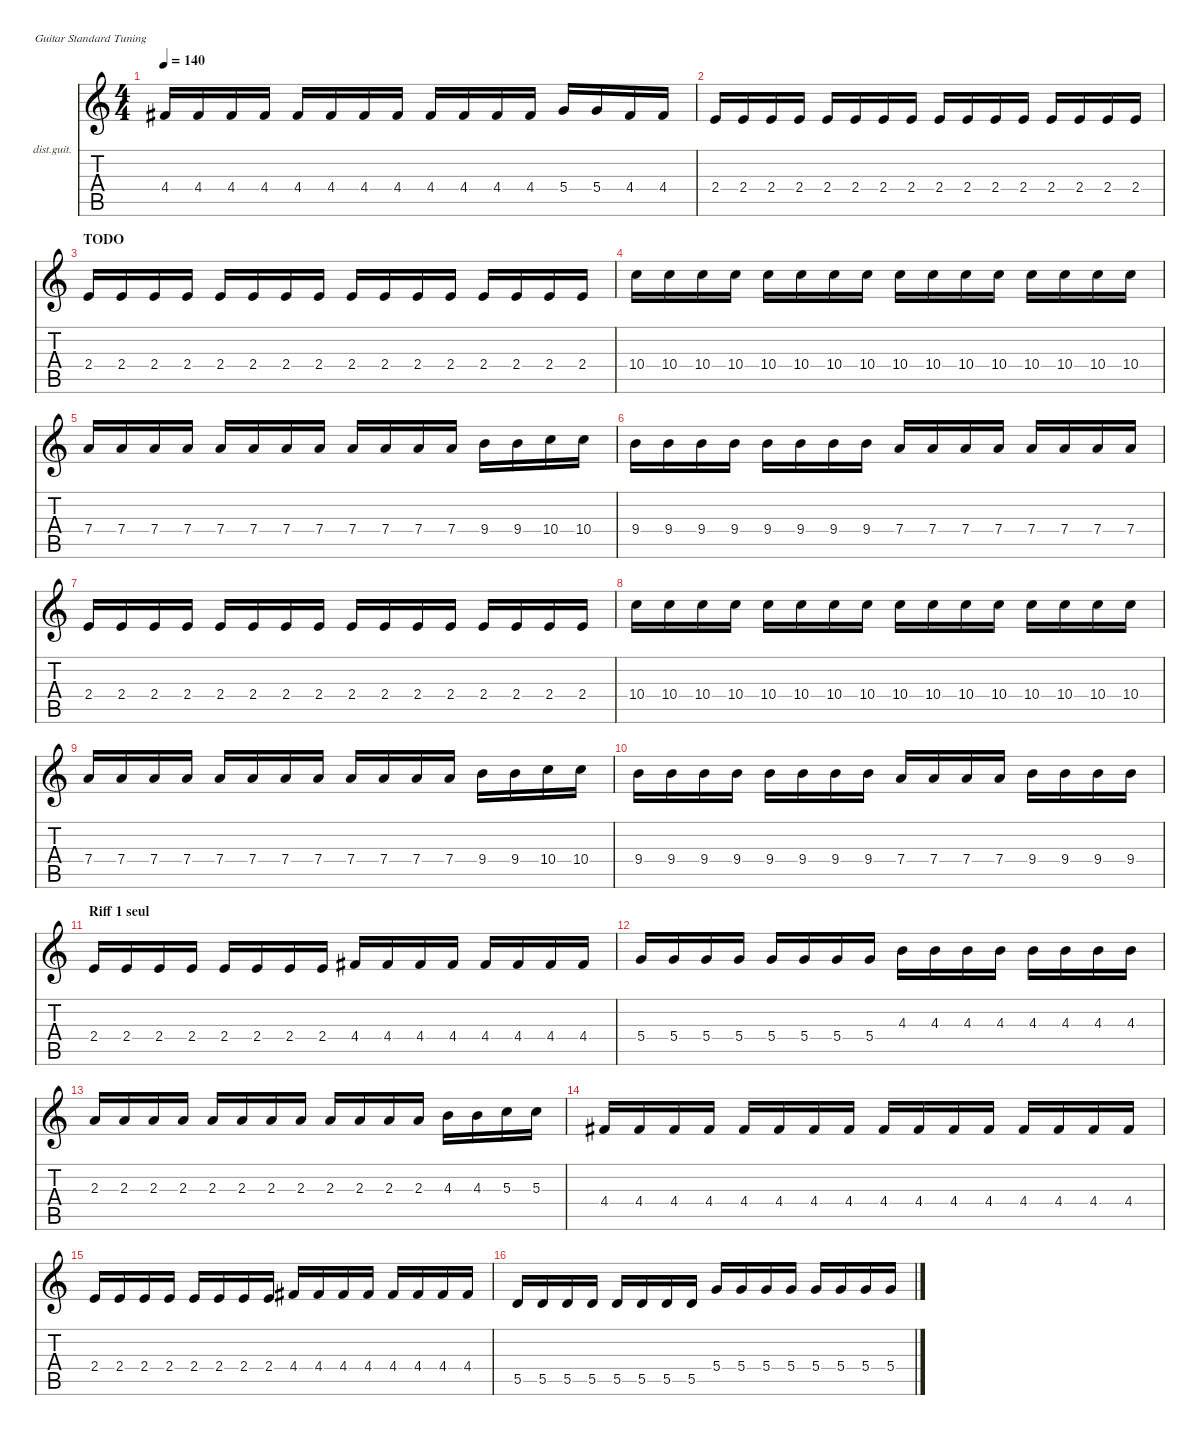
\defaultSystemsLayout 4
\hideDynamics
\bracketExtendMode nobrackets
\firstSystemTrackNameOrientation horizontal
\otherSystemsTrackNameOrientation horizontal
\track ("Lead Guitar" "dist.guit.") {instrument distortionguitar}
\staff {score tabs}
\tuning (E4 B3 G3 D3 A2 E2)
\ts (4 4)
\tempo 140
\clef g2
\ks c
4.4{acc #}.16{dy mf} 4.4{acc #}.16 4.4{acc #}.16 4.4{acc #}.16 4.4{acc #}.16 4.4{acc #}.16 4.4{acc #}.16 4.4{acc #}.16 4.4{acc #}.16 4.4{acc #}.16 4.4{acc #}.16 4.4{acc #}.16 5.4.16 5.4.16 4.4{acc #}.16 4.4{acc #}.16 |
2.4.16 2.4.16 2.4.16 2.4.16 2.4.16 2.4.16 2.4.16 2.4.16 2.4.16 2.4.16 2.4.16 2.4.16 2.4.16 2.4.16 2.4.16 2.4.16 |
\section ("" "TODO")
2.4.16 2.4.16 2.4.16 2.4.16 2.4.16 2.4.16 2.4.16 2.4.16 2.4.16 2.4.16 2.4.16 2.4.16 2.4.16 2.4.16 2.4.16 2.4.16 |
10.4.16 10.4.16 10.4.16 10.4.16 10.4.16 10.4.16 10.4.16 10.4.16 10.4.16 10.4.16 10.4.16 10.4.16 10.4.16 10.4.16 10.4.16 10.4.16 |
7.4.16 7.4.16 7.4.16 7.4.16 7.4.16 7.4.16 7.4.16 7.4.16 7.4.16 7.4.16 7.4.16 7.4.16 9.4.16 9.4.16 10.4.16 10.4.16 |
9.4.16 9.4.16 9.4.16 9.4.16 9.4.16 9.4.16 9.4.16 9.4.16 7.4.16 7.4.16 7.4.16 7.4.16 7.4.16 7.4.16 7.4.16 7.4.16 |
2.4.16 2.4.16 2.4.16 2.4.16 2.4.16 2.4.16 2.4.16 2.4.16 2.4.16 2.4.16 2.4.16 2.4.16 2.4.16 2.4.16 2.4.16 2.4.16 |
10.4.16 10.4.16 10.4.16 10.4.16 10.4.16 10.4.16 10.4.16 10.4.16 10.4.16 10.4.16 10.4.16 10.4.16 10.4.16 10.4.16 10.4.16 10.4.16 |
7.4.16 7.4.16 7.4.16 7.4.16 7.4.16 7.4.16 7.4.16 7.4.16 7.4.16 7.4.16 7.4.16 7.4.16 9.4.16 9.4.16 10.4.16 10.4.16 |
9.4.16 9.4.16 9.4.16 9.4.16 9.4.16 9.4.16 9.4.16 9.4.16 7.4.16 7.4.16 7.4.16 7.4.16 9.4.16 9.4.16 9.4.16 9.4.16 |
\section ("" "Riff 1 seul")
2.4.16 2.4.16 2.4.16 2.4.16 2.4.16 2.4.16 2.4.16 2.4.16 4.4{acc #}.16 4.4{acc #}.16 4.4{acc #}.16 4.4{acc #}.16 4.4{acc #}.16 4.4{acc #}.16 4.4{acc #}.16 4.4{acc #}.16 |
5.4.16 5.4.16 5.4.16 5.4.16 5.4.16 5.4.16 5.4.16 5.4.16 4.3.16 4.3.16 4.3.16 4.3.16 4.3.16 4.3.16 4.3.16 4.3.16 |
2.3.16 2.3.16 2.3.16 2.3.16 2.3.16 2.3.16 2.3.16 2.3.16 2.3.16 2.3.16 2.3.16 2.3.16 4.3.16 4.3.16 5.3.16 5.3.16 |
4.4{acc #}.16 4.4{acc #}.16 4.4{acc #}.16 4.4{acc #}.16 4.4{acc #}.16 4.4{acc #}.16 4.4{acc #}.16 4.4{acc #}.16 4.4{acc #}.16 4.4{acc #}.16 4.4{acc #}.16 4.4{acc #}.16 4.4{acc #}.16 4.4{acc #}.16 4.4{acc #}.16 4.4{acc #}.16 |
2.4.16 2.4.16 2.4.16 2.4.16 2.4.16 2.4.16 2.4.16 2.4.16 4.4{acc #}.16 4.4{acc #}.16 4.4{acc #}.16 4.4{acc #}.16 4.4{acc #}.16 4.4{acc #}.16 4.4{acc #}.16 4.4{acc #}.16 |
5.5.16 5.5.16 5.5.16 5.5.16 5.5.16 5.5.16 5.5.16 5.5.16 5.4.16 5.4.16 5.4.16 5.4.16 5.4.16 5.4.16 5.4.16 5.4.16
